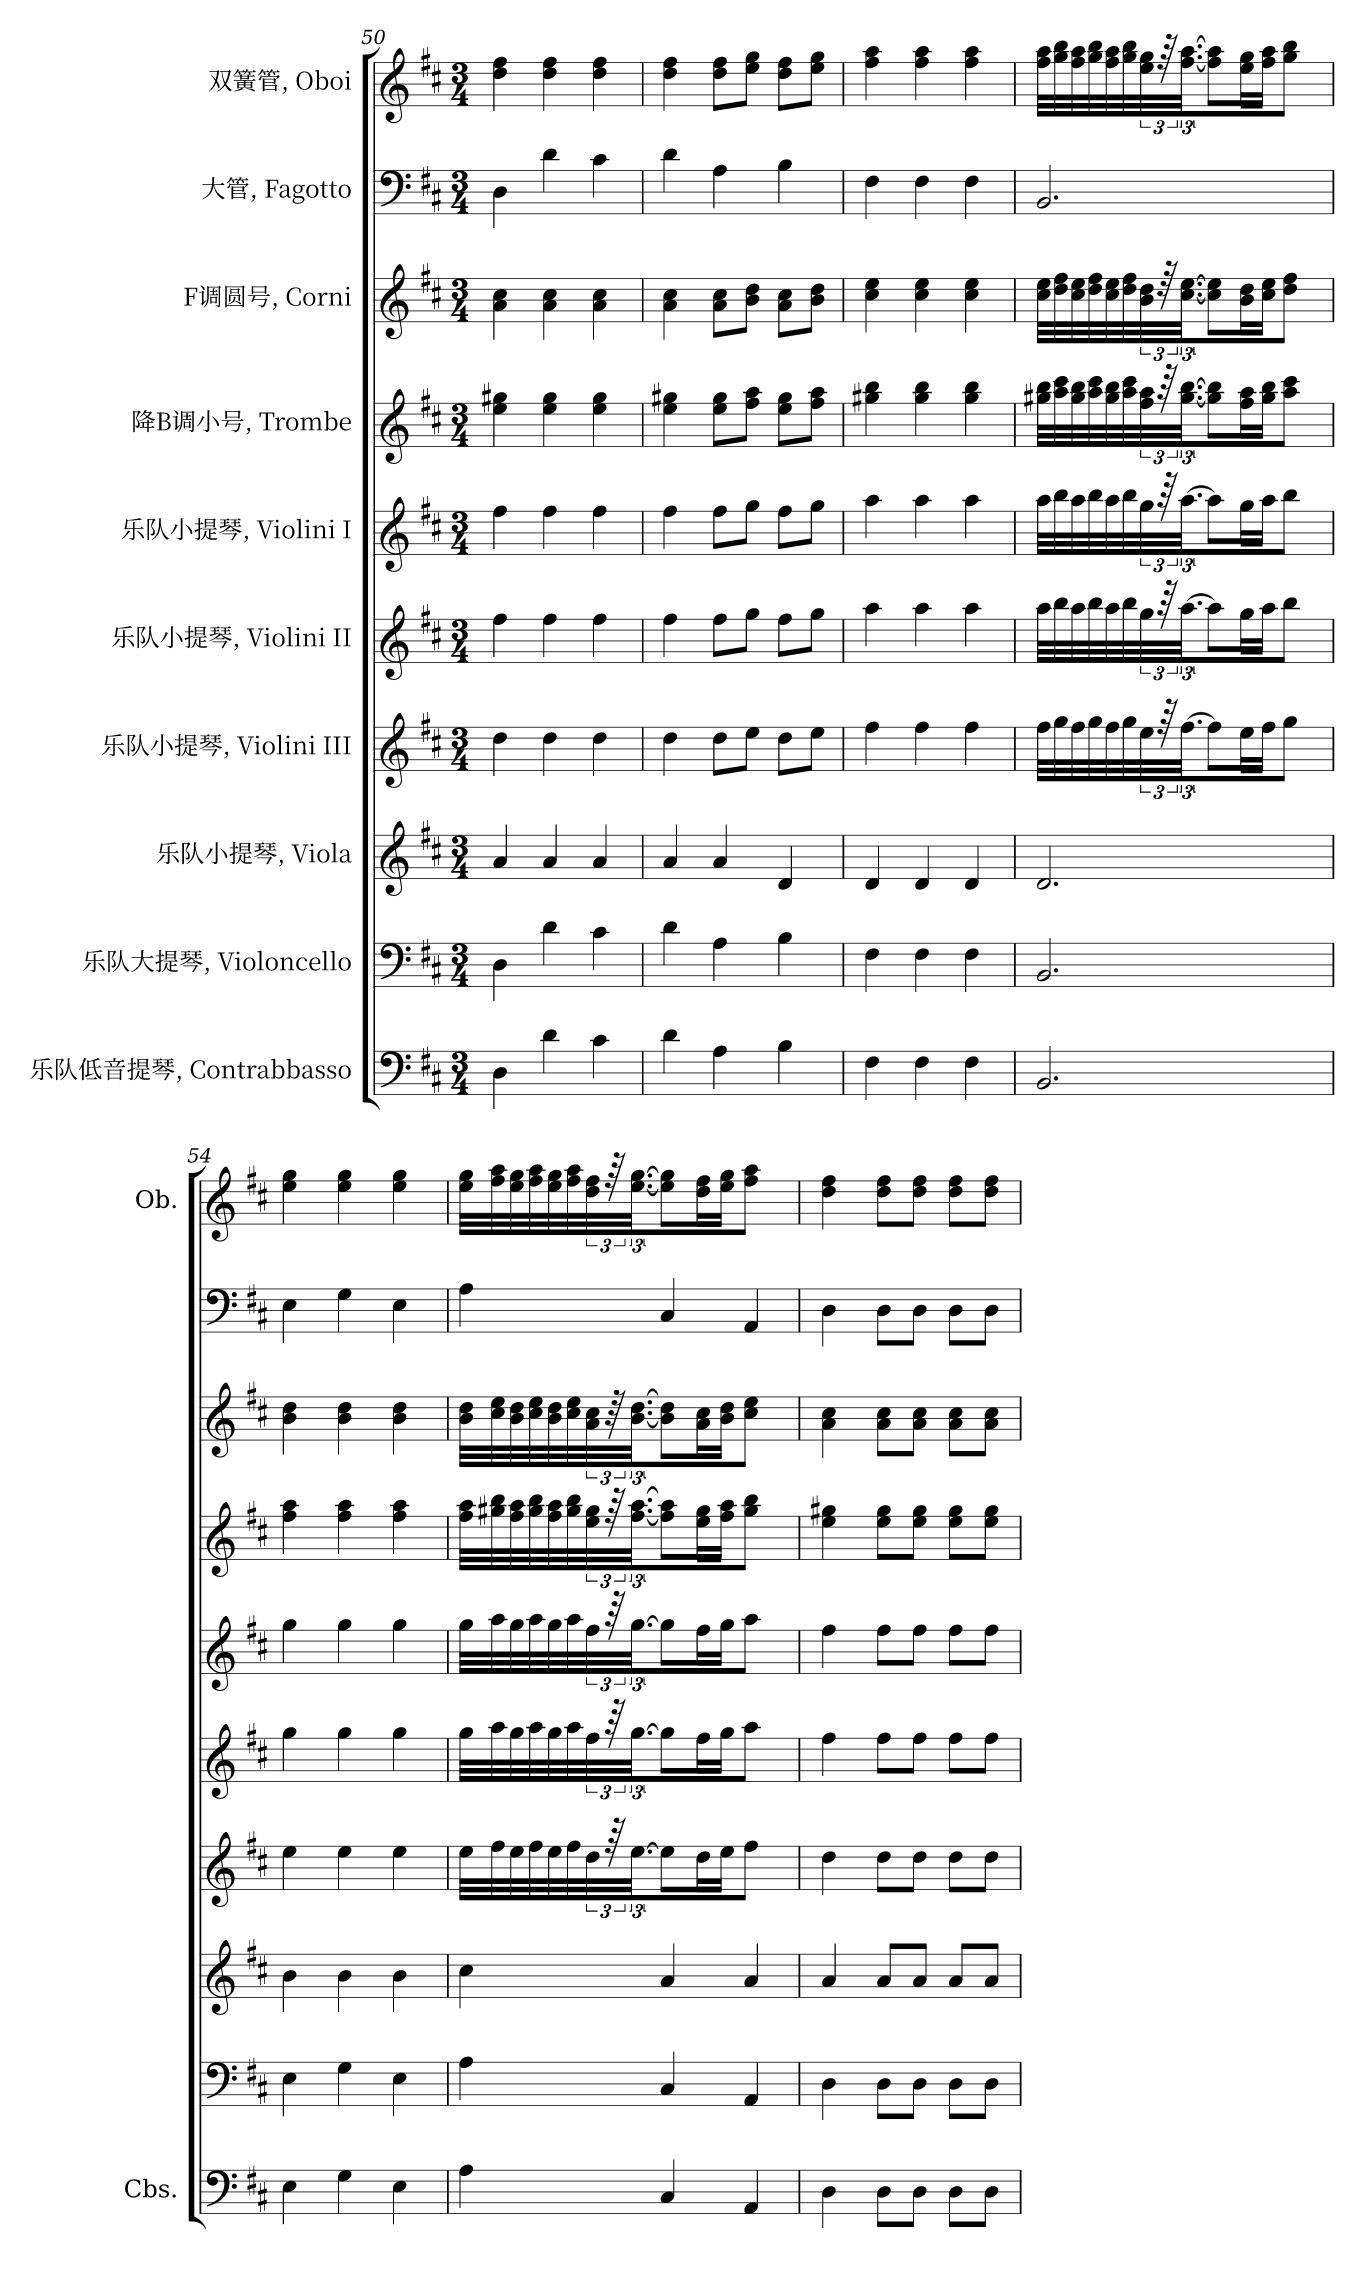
**kern	**kern	**kern	**kern	**kern	**kern	**kern	**kern	**kern	**kern
*part10	*part9	*part8	*part7	*part6	*part5	*part4	*part3	*part2	*part1
*staff10	*staff9	*staff8	*staff7	*staff6	*staff5	*staff4	*staff3	*staff2	*staff1
*I"乐队低音提琴, Contrabbasso	*I"乐队大提琴, Violoncello	*I"乐队小提琴, Viola	*I"乐队小提琴, Violini III	*I"乐队小提琴, Violini II	*I"乐队小提琴, Violini I	*I"降B调小号, Trombe	*I"F调圆号, Corni	*I"大管, Fagotto	*I"双簧管, Oboi
*I'Cbs.	*	*	*	*	*	*	*	*	*I'Ob.
*clefF4	*clefF4	*clefG2	*clefG2	*clefG2	*clefG2	*clefG2	*clefG2	*clefF4	*clefG2
*ITrd7c12	*	*	*	*	*	*ITrd1c2	*ITrd4c7	*	*
*k[f#c#]	*k[f#c#]	*k[f#c#]	*k[f#c#]	*k[f#c#]	*k[f#c#]	*k[]	*k[f#]	*k[f#c#]	*k[f#c#]
*M3/4	*M3/4	*M3/4	*M3/4	*M3/4	*M3/4	*M3/4	*M3/4	*M3/4	*M3/4
=50	=50	=50	=50	=50	=50	=50	=50	=50	=50
4DD\	4D\	4a/	4dd\	4ff#\	4ff#\	4dd\ 4ff#X\	4d\ 4f#\	4D\	4dd\ 4ff#\
4D\	4d\	4a/	4dd\	4ff#\	4ff#\	4dd\ 4ff#\	4d\ 4f#\	4d\	4dd\ 4ff#\
4C#\	4c#\	4a/	4dd\	4ff#\	4ff#\	4dd\ 4ff#\	4d\ 4f#\	4c#\	4dd\ 4ff#\
=51	=51	=51	=51	=51	=51	=51	=51	=51	=51
4D\	4d\	4a/	4dd\	4ff#\	4ff#\	4dd\ 4ff#X\	4d\ 4f#\	4d\	4dd\ 4ff#\
4AA\	4A\	4a/	8dd\L	8ff#\L	8ff#\L	8dd\ 8ff#\L	8d\ 8f#\L	4A\	8dd\ 8ff#\L
.	.	.	8ee\J	8gg\J	8gg\J	8ee\ 8gg\J	8e\ 8g\J	.	8ee\ 8gg\J
4BB\	4B\	4d/	8dd\L	8ff#\L	8ff#\L	8dd\ 8ff#\L	8d\ 8f#\L	4B\	8dd\ 8ff#\L
.	.	.	8ee\J	8gg\J	8gg\J	8ee\ 8gg\J	8e\ 8g\J	.	8ee\ 8gg\J
=52	=52	=52	=52	=52	=52	=52	=52	=52	=52
4FF#\	4F#\	4d/	4ff#\	4aa\	4aa\	4ff#X\ 4aa\	4f#\ 4a\	4F#\	4ff#\ 4aa\
4FF#\	4F#\	4d/	4ff#\	4aa\	4aa\	4ff#\ 4aa\	4f#\ 4a\	4F#\	4ff#\ 4aa\
4FF#\	4F#\	4d/	4ff#\	4aa\	4aa\	4ff#\ 4aa\	4f#\ 4a\	4F#\	4ff#\ 4aa\
!!LO:PB:g=z
=53	=53	=53	=53	=53	=53	=53	=53	=53	=53
2.BBB/	2.BB/	2.d/	32ff#\LLL	32aa\LLL	32aa\LLL	32ff#X\ 32aa\LLL	32f#\ 32a\LLL	2.BB/	32ff#\ 32aa\LLL
.	.	.	32gg\	32bb\	32bb\	32gg\ 32bb\	32g\ 32b\	.	32gg\ 32bb\
.	.	.	32ff#\	32aa\	32aa\	32ff#\ 32aa\	32f#\ 32a\	.	32ff#\ 32aa\
.	.	.	32gg\	32bb\	32bb\	32gg\ 32bb\	32g\ 32b\	.	32gg\ 32bb\
.	.	.	32ff#\	32aa\	32aa\	32ff#\ 32aa\	32f#\ 32a\	.	32ff#\ 32aa\
.	.	.	32gg\	32bb\	32bb\	32gg\ 32bb\	32g\ 32b\	.	32gg\ 32bb\
.	.	.	48ee\JJJ	48gg\JJJ	48gg\JJJ	48ee\ 48gg\JJJ	48e\ 48g\JJJ	.	48ee\ 48gg\JJJ
.	.	.	96r	96r	96r	96r	96r	.	96r
.	.	.	[48.ff#\	[48.aa\	[48.aa\	[48.ff#\ [48.aa\	[48.f#\ [48.a\	.	[48.ff#\ [48.aa\
.	.	.	8ff#\L]	8aa\L]	8aa\L]	8ff#\] 8aa\]L	8f#\] 8a\]L	.	8ff#\] 8aa\]L
.	.	.	16ee\L	16gg\L	16gg\L	16ee\ 16gg\L	16e\ 16g\L	.	16ee\ 16gg\L
.	.	.	16ff#\JJ	16aa\JJ	16aa\JJ	16ff#\ 16aa\JJ	16f#\ 16a\JJ	.	16ff#\ 16aa\JJ
.	.	.	4gg\	4bb\	4bb\	4gg\ 4bb\	4g\ 4b\	.	4gg\ 4bb\
=54	=54	=54	=54	=54	=54	=54	=54	=54	=54
4EE\	4E\	4b\	4ee\	4gg\	4gg\	4ee\ 4gg\	4e\ 4g\	4E\	4ee\ 4gg\
4GG\	4G\	4b\	4ee\	4gg\	4gg\	4ee\ 4gg\	4e\ 4g\	4G\	4ee\ 4gg\
4EE\	4E\	4b\	4ee\	4gg\	4gg\	4ee\ 4gg\	4e\ 4g\	4E\	4ee\ 4gg\
=55	=55	=55	=55	=55	=55	=55	=55	=55	=55
4AA\	4A\	4cc#\	32ee\LLL	32gg\LLL	32gg\LLL	32ee\ 32gg\LLL	32e\ 32g\LLL	4A\	32ee\ 32gg\LLL
.	.	.	32ff#\	32aa\	32aa\	32ff#X\ 32aa\	32f#\ 32a\	.	32ff#\ 32aa\
.	.	.	32ee\	32gg\	32gg\	32ee\ 32gg\	32e\ 32g\	.	32ee\ 32gg\
.	.	.	32ff#\	32aa\	32aa\	32ff#\ 32aa\	32f#\ 32a\	.	32ff#\ 32aa\
.	.	.	32ee\	32gg\	32gg\	32ee\ 32gg\	32e\ 32g\	.	32ee\ 32gg\
.	.	.	32ff#\	32aa\	32aa\	32ff#\ 32aa\	32f#\ 32a\	.	32ff#\ 32aa\
.	.	.	48dd\JJJ	48ff#\JJJ	48ff#\JJJ	48dd\ 48ff#\JJJ	48d\ 48f#\JJJ	.	48dd\ 48ff#\JJJ
.	.	.	96r	96r	96r	96r	96r	.	96r
.	.	.	[48.ee\	[48.gg\	[48.gg\	[48.ee\ [48.gg\	[48.e\ [48.g\	.	[48.ee\ [48.gg\
4CC#/	4C#/	4a/	8ee\L]	8gg\L]	8gg\L]	8ee\] 8gg\]L	8e\] 8g\]L	4C#/	8ee\] 8gg\]L
.	.	.	16dd\L	16ff#\L	16ff#\L	16dd\ 16ff#\L	16d\ 16f#\L	.	16dd\ 16ff#\L
.	.	.	16ee\JJ	16gg\JJ	16gg\JJ	16ee\ 16gg\JJ	16e\ 16g\JJ	.	16ee\ 16gg\JJ
4AAA/	4AA/	4a/	4ff#\	4aa\	4aa\	4ff#\ 4aa\	4f#\ 4a\	4AA/	4ff#\ 4aa\
!!LO:PB:g=z
=56	=56	=56	=56	=56	=56	=56	=56	=56	=56
4DD\	4D\	4a/	4dd\	4ff#\	4ff#\	4dd\ 4ff#X\	4d\ 4f#\	4D\	4dd\ 4ff#\
8DD\L	8D\L	8a/L	8dd\L	8ff#\L	8ff#\L	8dd\ 8ff#\L	8d\ 8f#\L	8D\L	8dd\ 8ff#\L
8DD\J	8D\J	8a/J	8dd\J	8ff#\J	8ff#\J	8dd\ 8ff#\J	8d\ 8f#\J	8D\J	8dd\ 8ff#\J
8DD\L	8D\L	8a/L	8dd\L	8ff#\L	8ff#\L	8dd\ 8ff#\L	8d\ 8f#\L	8D\L	8dd\ 8ff#\L
8DD\J	8D\J	8a/J	8dd\J	8ff#\J	8ff#\J	8dd\ 8ff#\J	8d\ 8f#\J	8D\J	8dd\ 8ff#\J
=	=	=	=	=	=	=	=	=	=
*-	*-	*-	*-	*-	*-	*-	*-	*-	*-
